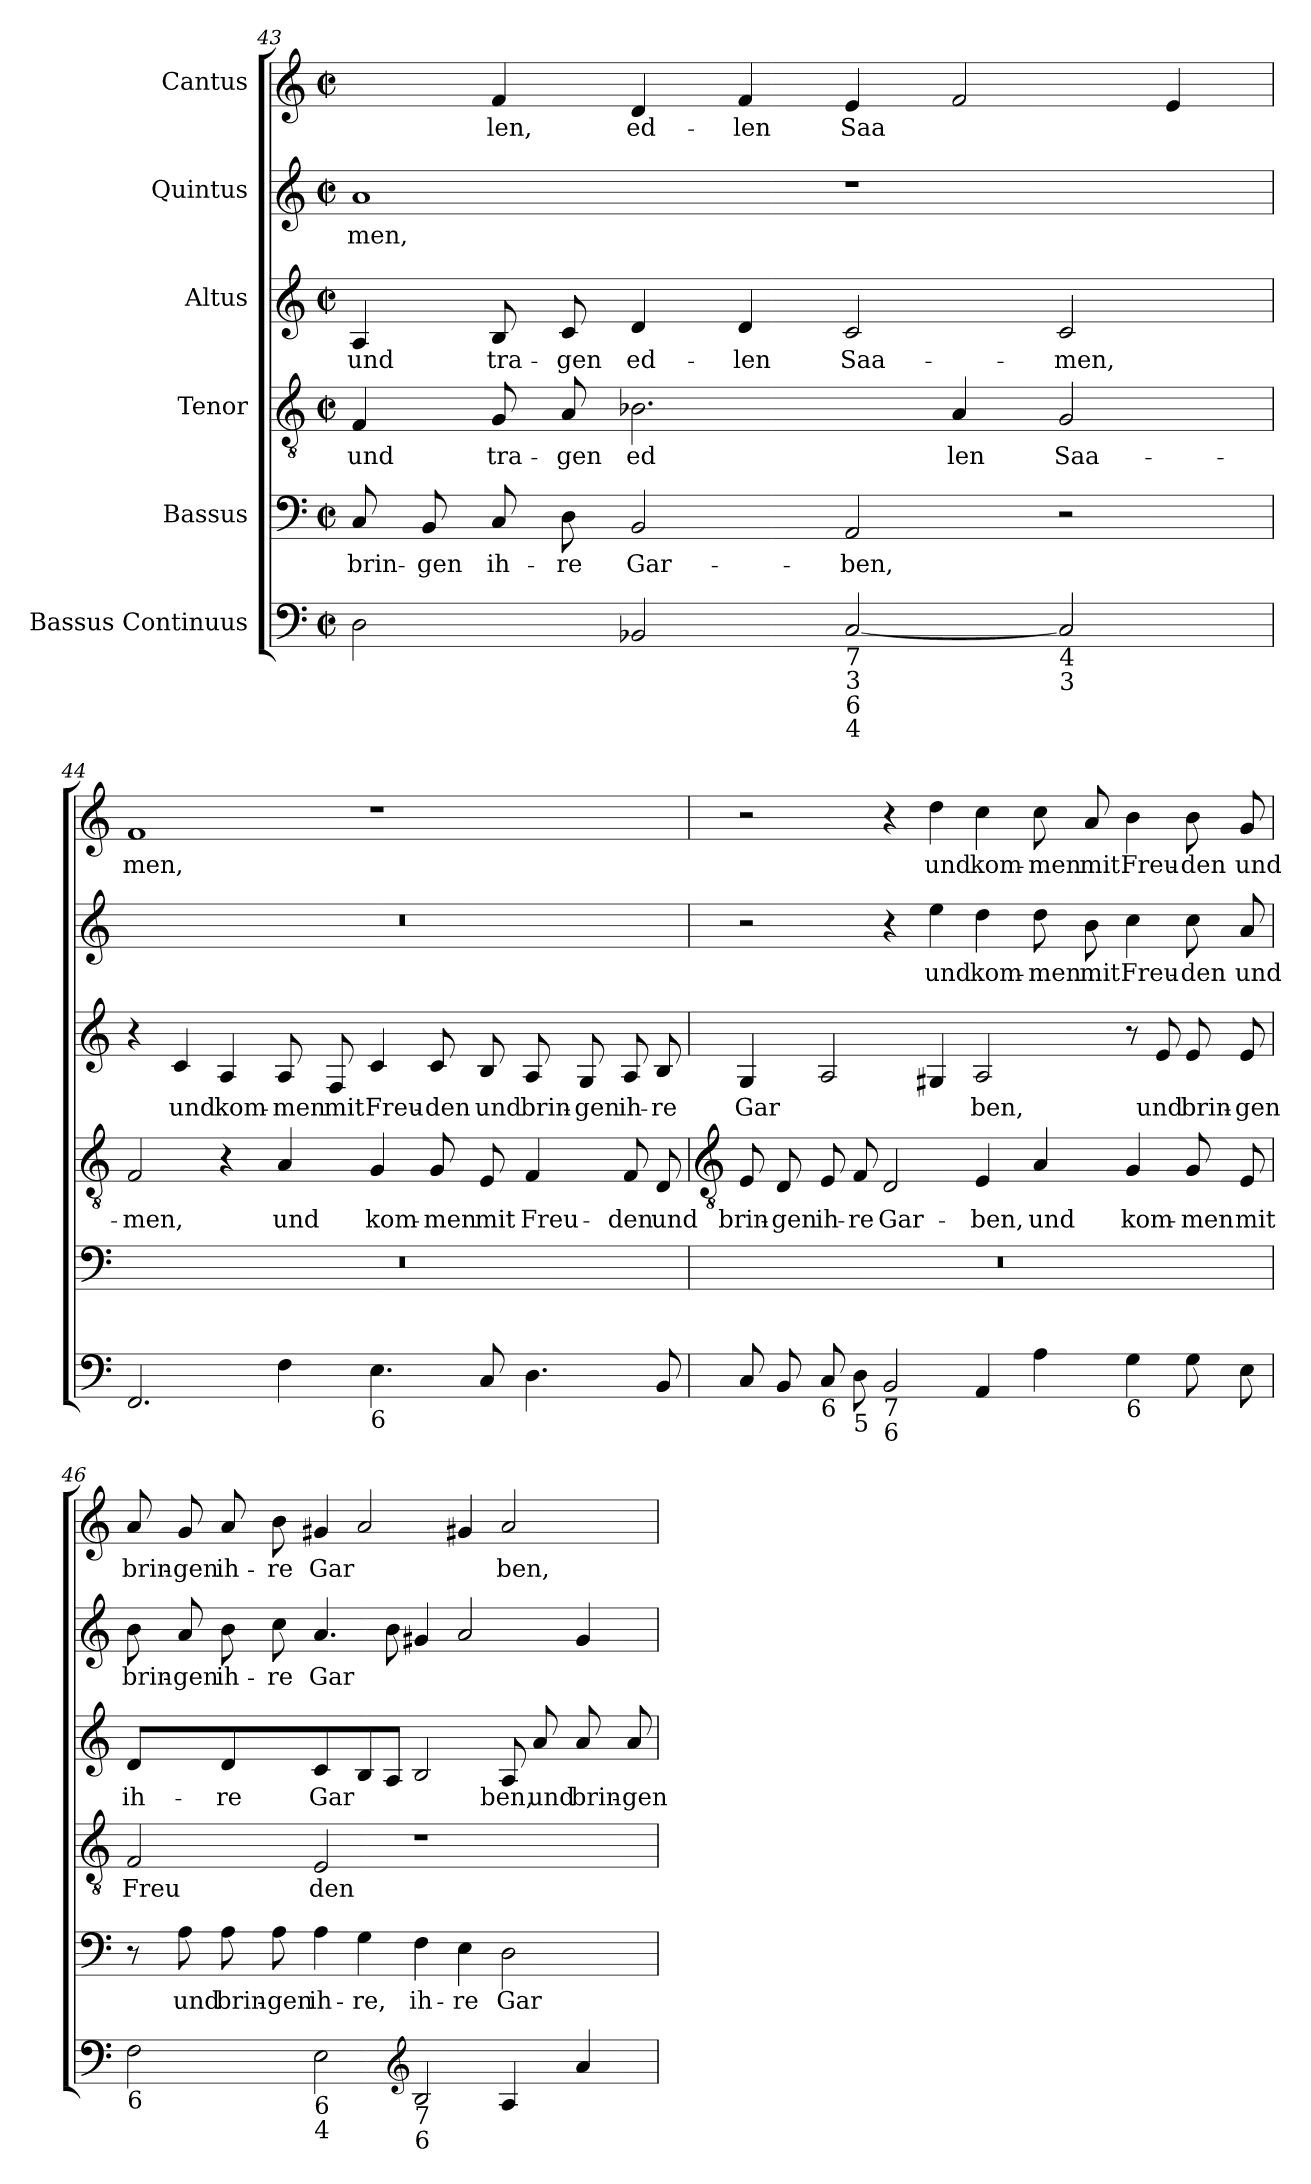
**kern	**kern	**text	**kern	**text	**kern	**text	**kern	**text	**kern	**text
*part6	*part5	*part5	*part4	*part4	*part3	*part3	*part2	*part2	*part1	*part1
*staff6	*staff5	*staff5	*staff4	*staff4	*staff3	*staff3	*staff2	*staff2	*staff1	*staff1
*I"Bassus Continuus	*I"Bassus	*	*I"Tenor	*	*I"Altus	*	*I"Quintus	*	*I"Cantus	*
!!LO:LB:g=z
*clefF4	*clefF4	*	*clefGv2	*	*clefG2	*	*clefG2	*	*clefG2	*
*k[]	*k[]	*	*k[]	*	*k[]	*	*k[]	*	*k[]	*
*C:	*C:	*	*C:	*	*C:	*	*C:	*	*C:	*
*M4/2	*M4/2	*	*M4/2	*	*M4/2	*	*M4/2	*	*M4/2	*
*met(c|)	*met(c|)	*	*met(c|)	*	*met(c|)	*	*met(c|)	*	*met(c|)	*
=43	=43	=43	=43	=43	=43	=43	=43	=43	=43	=43
!	!	!LO:LY:b	!	!LO:LY:b	!	!LO:LY:b	!	!LO:LY:b	!	!
2D	8C	brin-	4F	und	4A	und	1a	men,	4ayy]	.
!	!	!LO:LY:b	!	!	!	!	!	!	!	!
.	8BB	-gen	.	.	.	.	.	.	.	.
!	!	!LO:LY:b	!	!LO:LY:b	!	!LO:LY:b	!	!	!	!LO:LY:b
.	8C	ih-	8G	tra-	8B	tra-	.	.	4f	len,
!	!	!LO:LY:b	!	!LO:LY:b	!	!LO:LY:b	!	!	!	!
.	8D	-re	8A	-gen	8c	-gen	.	.	.	.
!	!	!LO:LY:b	!	!LO:LY:b	!	!LO:LY:b	!	!	!	!LO:LY:b
2BB-X	2BB	Gar-	2.B-X	ed	4d	ed-	.	.	4d	ed-
!	!	!	!	!	!	!LO:LY:b	!	!	!	!LO:LY:b
.	.	.	.	.	4d	-len	.	.	4f	-len
!LO:TX:b:t=7\n3	!	!	!	!	!	!	!	!	!	!
!LO:TX:b:t=6\n4	!	!	!	!	!	!	!	!	!	!
!	!	!LO:LY:b	!	!	!	!LO:LY:b	!	!	!	!LO:LY:b
[2C	2AA	-ben,	.	.	2c	Saa-	1r	.	4e	Saa
!	!	!	!	!LO:LY:b	!	!	!	!	!	!
.	.	.	4A	len	.	.	.	.	2f	.
!LO:TX:b:t=4	!	!	!	!	!	!	!	!	!	!
!LO:TX:b:t=3	!	!	!	!	!	!	!	!	!	!
!	!	!	!	!LO:LY:b	!	!LO:LY:b	!	!	!	!
2C]	2r	.	2G	Saa-	2c	-men,	.	.	.	.
.	.	.	.	.	.	.	.	.	4e	.
!!LO:LB:g=z
=44	=44	=44	=44	=44	=44	=44	=44	=44	=44	=44
!	!	!	!	!LO:LY:b	!	!	!	!	!	!LO:LY:b
2.FF	0r	.	2F	-men,	4r	.	0r	.	1f	men,
!	!	!	!	!	!	!LO:LY:b	!	!	!	!
.	.	.	.	.	4c	und	.	.	.	.
!	!	!	!	!	!	!LO:LY:b	!	!	!	!
.	.	.	4r	.	4A	kom-	.	.	.	.
!	!	!	!	!LO:LY:b	!	!LO:LY:b	!	!	!	!
4F	.	.	4A	und	8A	-men	.	.	.	.
!	!	!	!	!	!	!LO:LY:b	!	!	!	!
.	.	.	.	.	8F	mit	.	.	.	.
!LO:TX:b:t=6	!	!	!	!	!	!	!	!	!	!
!	!	!	!	!LO:LY:b	!	!LO:LY:b	!	!	!	!
4.E	.	.	4G	kom-	4c	Freu-	.	.	1r	.
!	!	!	!	!LO:LY:b	!	!LO:LY:b	!	!	!	!
.	.	.	8G	-men	8c	-den	.	.	.	.
!	!	!	!	!LO:LY:b	!	!LO:LY:b	!	!	!	!
8C	.	.	8E	mit	8B	und	.	.	.	.
!	!	!	!	!LO:LY:b	!	!LO:LY:b	!	!	!	!
4.D	.	.	4F	Freu-	8A	brin-	.	.	.	.
!	!	!	!	!	!	!LO:LY:b	!	!	!	!
.	.	.	.	.	8G	-gen	.	.	.	.
!	!	!	!	!LO:LY:b	!	!LO:LY:b	!	!	!	!
.	.	.	8F	-den	8A	ih-	.	.	.	.
!	!	!	!	!LO:LY:b	!	!LO:LY:b	!	!	!	!
8BB	.	.	8D	und	8B	-re	.	.	.	.
!!LO:LB:g=z
=45	=45	=45	=45	=45	=45	=45	=45	=45	=45	=45
*	*	*	*clefGv2	*	*	*	*	*	*	*
!	!	!	!	!LO:LY:b	!	!LO:LY:b	!	!	!	!
8C	0r	.	8E	brin-	4G	Gar	2r	.	2r	.
!	!	!	!	!LO:LY:b	!	!	!	!	!	!
8BB	.	.	8D	-gen	.	.	.	.	.	.
!LO:TX:b:t=6	!	!	!	!	!	!	!	!	!	!
!	!	!	!	!LO:LY:b	!	!	!	!	!	!
8C	.	.	8E	ih-	2A	.	.	.	.	.
!LO:TX:b:t=5	!	!	!	!	!	!	!	!	!	!
!	!	!	!	!LO:LY:b	!	!	!	!	!	!
8D	.	.	8F	-re	.	.	.	.	.	.
!LO:TX:b:t=7	!	!	!	!	!	!	!	!	!	!
!LO:TX:b:t=6	!	!	!	!	!	!	!	!	!	!
!	!	!	!	!LO:LY:b	!	!	!	!	!	!
2BB	.	.	2D	Gar-	.	.	4r	.	4r	.
!	!	!	!	!	!	!	!	!LO:LY:b	!	!LO:LY:b
.	.	.	.	.	4G#X	.	4ee	und	4dd	und
!	!	!	!	!LO:LY:b	!	!LO:LY:b	!	!LO:LY:b	!	!LO:LY:b
4AA	.	.	4E	-ben,	2A	ben,	4dd	kom-	4cc	kom-
!	!	!	!	!LO:LY:b	!	!	!	!LO:LY:b	!	!LO:LY:b
4A	.	.	4A	und	.	.	8dd	-men	8cc	-men
!	!	!	!	!	!	!	!	!LO:LY:b	!	!LO:LY:b
.	.	.	.	.	.	.	8b	mit	8a	mit
!LO:TX:b:t=6	!	!	!	!	!	!	!	!	!	!
!	!	!	!	!LO:LY:b	!	!	!	!LO:LY:b	!	!LO:LY:b
4G	.	.	4G	kom-	8r	.	4cc	Freu-	4b	Freu-
!	!	!	!	!	!	!LO:LY:b	!	!	!	!
.	.	.	.	.	8e	und	.	.	.	.
!	!	!	!	!LO:LY:b	!	!LO:LY:b	!	!LO:LY:b	!	!LO:LY:b
8G	.	.	8G	-men	8e	brin-	8cc	-den	8b	-den
!	!	!	!	!LO:LY:b	!	!LO:LY:b	!	!LO:LY:b	!	!LO:LY:b
8E	.	.	8E	mit	8e	-gen	8a	und	8g	und
!!LO:LB:g=z
=46	=46	=46	=46	=46	=46	=46	=46	=46	=46	=46
!LO:TX:b:t=6	!	!	!	!	!	!	!	!	!	!
!	!	!	!	!LO:LY:b	!	!LO:LY:b	!	!LO:LY:b	!	!LO:LY:b
2F	8r	.	2F	Freu	4d	ih-	8b	brin-	8a	brin-
!	!	!LO:LY:b	!	!	!	!	!	!LO:LY:b	!	!LO:LY:b
.	8A	und	.	.	.	.	8a	-gen	8g	-gen
!	!	!LO:LY:b	!	!	!	!LO:LY:b	!	!LO:LY:b	!	!LO:LY:b
.	8A	brin-	.	.	4d	-re	8b	ih-	8a	ih-
!	!	!LO:LY:b	!	!	!	!	!	!LO:LY:b	!	!LO:LY:b
.	8A	-gen	.	.	.	.	8cc	-re	8b	-re
!LO:TX:b:t=6	!	!	!	!	!	!	!	!	!	!
!LO:TX:b:t=4	!	!	!	!	!	!	!	!	!	!
!	!	!LO:LY:b	!	!LO:LY:b	!	!LO:LY:b	!	!LO:LY:b	!	!LO:LY:b
2E	4A	ih-	2E	den	4c	Gar	4.a	Gar	4g#X	Gar
!	!	!LO:LY:b	!	!	!	!	!	!	!	!
.	4G	-re,	.	.	8B	.	.	.	2a	.
.	.	.	.	.	8AJ	.	8b	.	.	.
*clefG2	*	*	*	*	*	*	*	*	*	*
!LO:TX:b:t=7	!	!	!	!	!	!	!	!	!	!
!LO:TX:b:t=6	!	!	!	!	!	!	!	!	!	!
!	!	!LO:LY:b	!	!	!	!	!	!	!	!
2B	4F	ih-	1r	.	2B	.	4g#X	.	.	.
!	!	!LO:LY:b	!	!	!	!	!	!	!	!
.	4E	-re	.	.	.	.	2a	.	4g#X	.
!	!	!LO:LY:b	!	!	!	!LO:LY:b	!	!	!	!LO:LY:b
4A	2D	Gar	.	.	8A	ben,	.	.	2a	ben,
!	!	!	!	!	!	!LO:LY:b	!	!	!	!
.	.	.	.	.	8a	und	.	.	.	.
!	!	!	!	!	!	!LO:LY:b	!	!	!	!
4a	.	.	.	.	8a	brin-	4g#	.	.	.
!	!	!	!	!	!	!LO:LY:b	!	!	!	!
.	.	.	.	.	8a	-gen	.	.	.	.
=	=	=	=	=	=	=	=	=	=	=
*-	*-	*-	*-	*-	*-	*-	*-	*-	*-	*-
